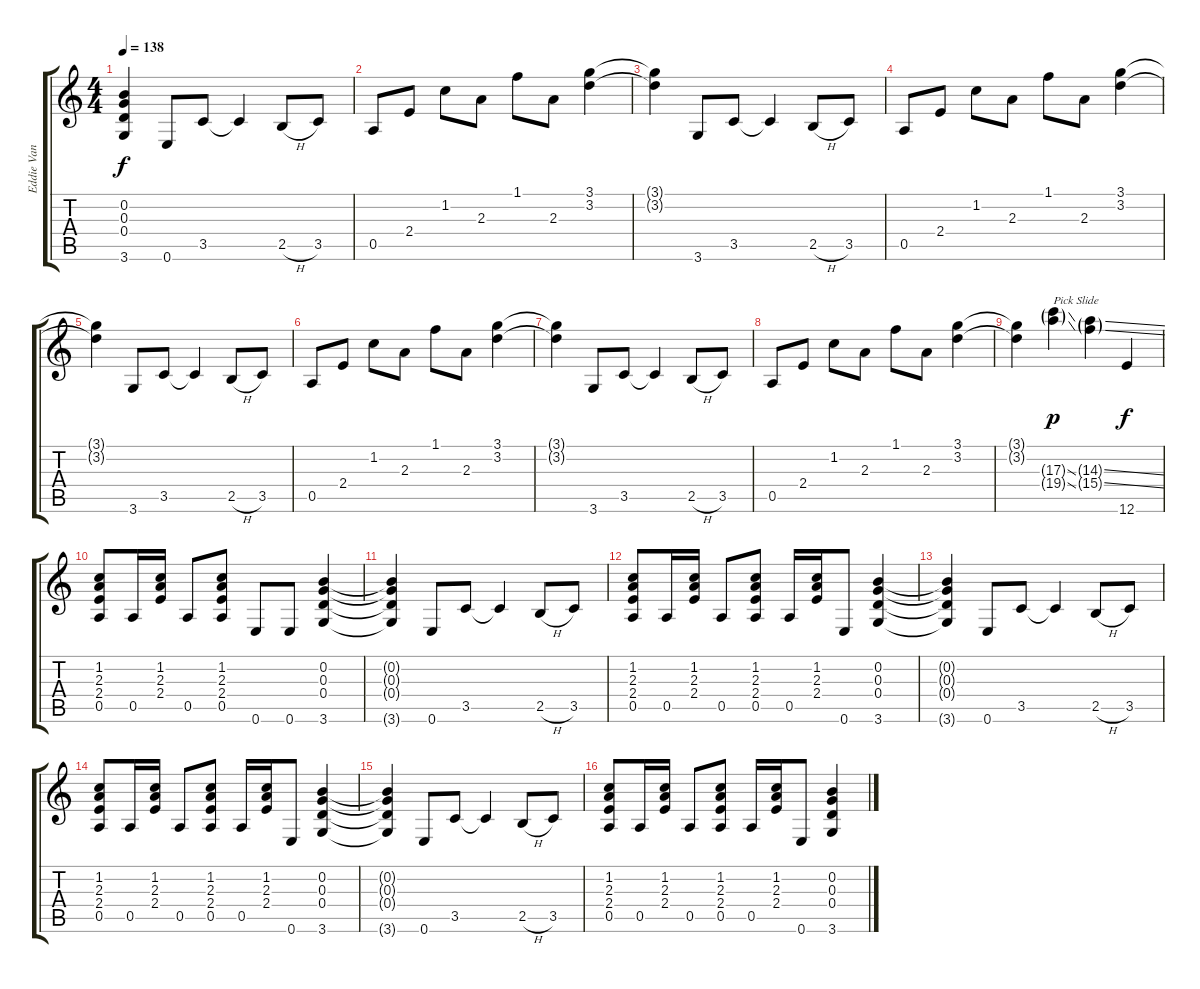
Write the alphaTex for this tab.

\track ("Eddie Van Halen " "Eddie Van ") {solo instrument overdrivenguitar}
\staff {score tabs}
\tuning (E4 B3 G3 D3 A2 E2) {hide}
\ts (4 4)
\tempo 138
\clef g2
\ks c
(0.2{t} 0.3{t} 0.4{t} 3.6{t}).4{dy f} 0.6.8 3.5.8 3.5{t}.4 2.5{h}.8 3.5.8 |
0.5.8 2.4.8 1.2.8 2.3.8 1.1.8 2.3.8 (3.1 3.2).4 |
(3.1{t} 3.2{t}).4 3.6.8 3.5.8 3.5{t}.4 2.5{h}.8 3.5.8 |
0.5.8 2.4.8 1.2.8 2.3.8 1.1.8 2.3.8 (3.1 3.2).4 |
(3.1{t} 3.2{t}).4 3.6.8 3.5.8 3.5{t}.4 2.5{h}.8 3.5.8 |
0.5.8 2.4.8 1.2.8 2.3.8 1.1.8 2.3.8 (3.1 3.2).4 |
(3.1{t} 3.2{t}).4 3.6.8 3.5.8 3.5{t}.4 2.5{h}.8 3.5.8 |
0.5.8 2.4.8 1.2.8 2.3.8 1.1.8 2.3.8 (3.1 3.2).4 |
(3.1{t} 3.2{t}).4 (17.3{ss g} 19.4{ss g}).4{txt "Pick Slide" dy p} (14.3{ss g} 15.4{ss g}).4 12.6.4{dy f} |
(1.2 2.3 2.4 0.5).8 0.5.16 (1.2 2.3 2.4).16 0.5.8 (1.2 2.3 2.4 0.5).8 0.6.8 0.6.8 (0.2 0.3 0.4 3.6).4 |
(0.2{t} 0.3{t} 0.4{t} 3.6{t}).4 0.6.8 3.5.8 3.5{t}.4 2.5{h}.8 3.5.8 |
(1.2 2.3 2.4 0.5).8 0.5.16 (1.2 2.3 2.4).16 0.5.8 (1.2 2.3 2.4 0.5).8 0.5.16 (1.2 2.3 2.4).16 0.6.8 (0.2 0.3 0.4 3.6).4 |
(0.2{t} 0.3{t} 0.4{t} 3.6{t}).4 0.6.8 3.5.8 3.5{t}.4 2.5{h}.8 3.5.8 |
(1.2 2.3 2.4 0.5).8 0.5.16 (1.2 2.3 2.4).16 0.5.8 (1.2 2.3 2.4 0.5).8 0.5.16 (1.2 2.3 2.4).16 0.6.8 (0.2 0.3 0.4 3.6).4 |
(0.2{t} 0.3{t} 0.4{t} 3.6{t}).4 0.6.8 3.5.8 3.5{t}.4 2.5{h}.8 3.5.8 |
(1.2 2.3 2.4 0.5).8 0.5.16 (1.2 2.3 2.4).16 0.5.8 (1.2 2.3 2.4 0.5).8 0.5.16 (1.2 2.3 2.4).16 0.6.8 (0.2 0.3 0.4 3.6).4
